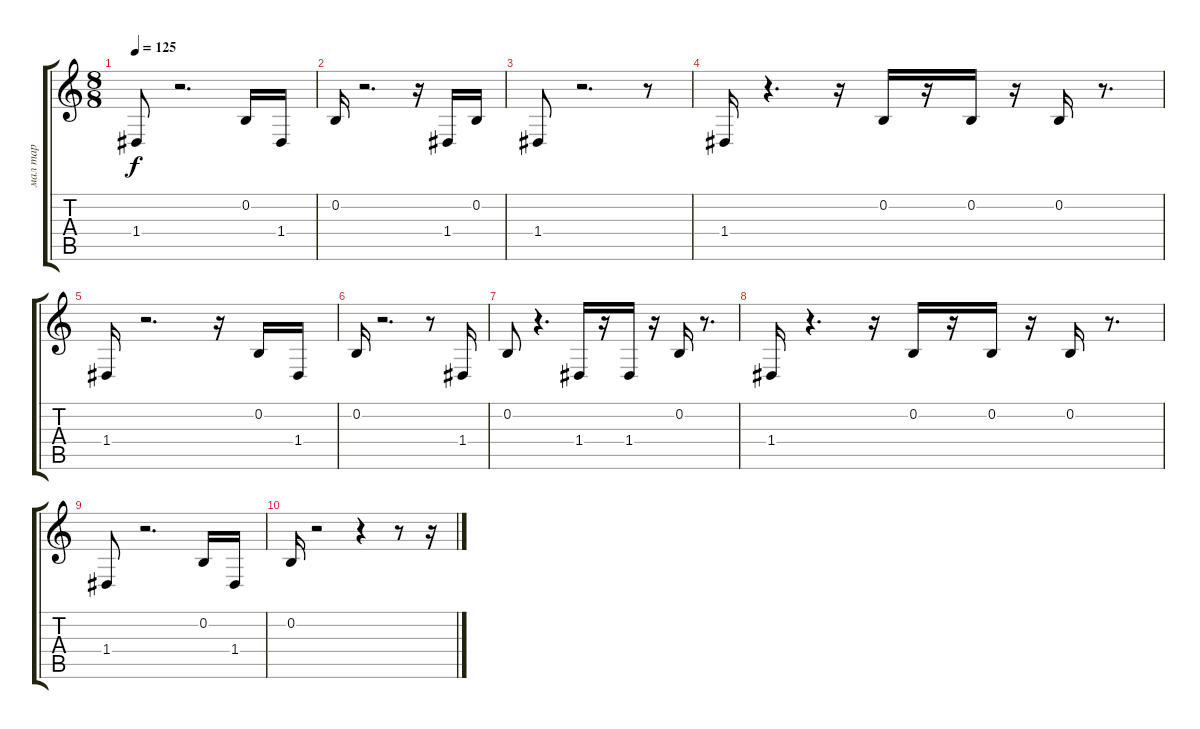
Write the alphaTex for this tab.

\track ("мал тар" "мал тар") {instrument acousticgrandpiano}
\staff {score tabs}
\tuning (E4 B3 G3 D3 A2 E2) {hide}
\ts (8 8)
\tempo 125
\clef g2
\ks c
1.4.8{dy f} r.2{d} 0.2.16 1.4.16 |
0.2.16 r.2{d} r.16 1.4.16 0.2.16 |
1.4.8 r.2{d} r.8 |
1.4.16 r.4{d} r.16 0.2.16 r.16 0.2.16 r.16 0.2.16 r.8{d} |
1.4.16 r.2{d} r.16 0.2.16 1.4.16 |
0.2.16 r.2{d} r.8 1.4.16 |
0.2.8 r.4{d} 1.4.16 r.16 1.4.16 r.16 0.2.16 r.8{d} |
1.4.16 r.4{d} r.16 0.2.16 r.16 0.2.16 r.16 0.2.16 r.8{d} |
1.4.8 r.2{d} 0.2.16 1.4.16 |
0.2.16 r.2 r.4 r.8 r.16
